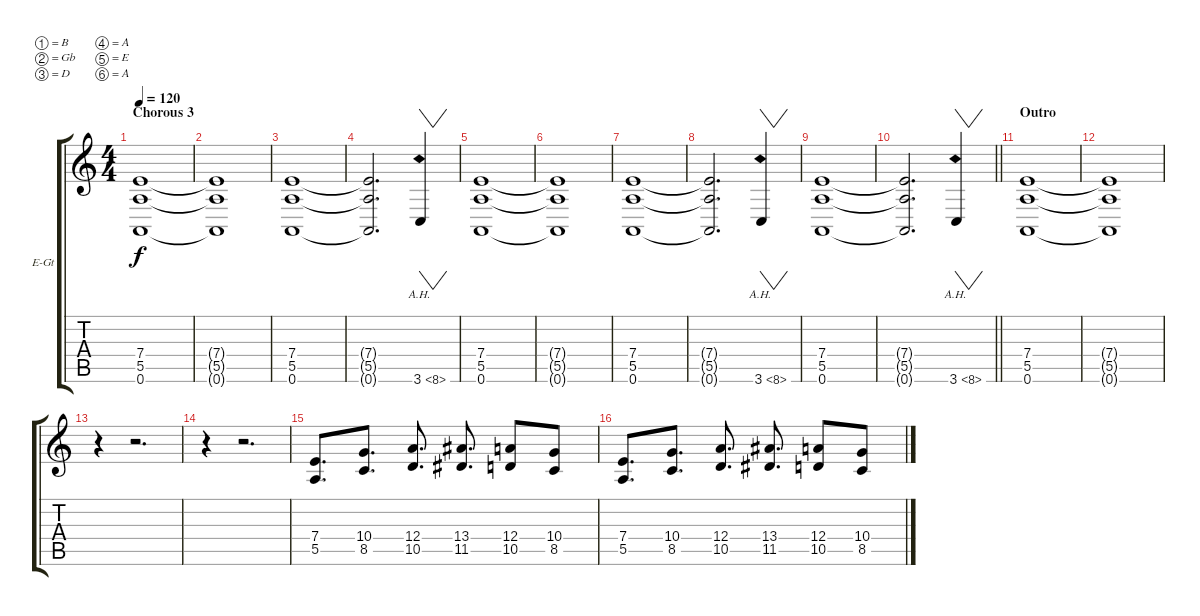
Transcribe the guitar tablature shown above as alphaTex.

\bracketExtendMode groupsimilarinstruments
\firstSystemTrackNameOrientation horizontal
\otherSystemsTrackNameOrientation horizontal
\track ("Rhy. Gtr. 1" "E-Gt") {instrument distortionguitar}
\staff {score tabs}
\tuning (B3 Gb3 D3 A2 E2 A1)
\ts (4 4)
\section ("" "Chorous 3")
\tempo 120
\clef g2
\ks c
(7.4 5.5 0.6).1{dy f} |
(7.4{t} 5.5{t} 0.6{t}).1 |
(7.4 5.5 0.6).1 |
(7.4{t} 5.5{t} 0.6{t}).2{d} 3.6{ah 5}.4{vw} |
(7.4 5.5 0.6).1 |
(7.4{t} 5.5{t} 0.6{t}).1 |
(7.4 5.5 0.6).1 |
(7.4{t} 5.5{t} 0.6{t}).2{d} 3.6{ah 5}.4{vw} |
(7.4 5.5 0.6).1 |
\barLineRight lightlight
(7.4{t} 5.5{t} 0.6{t}).2{d} 3.6{ah 5}.4{vw} |
\section ("" "Outro")
(7.4 5.5 0.6).1 |
(7.4{t} 5.5{t} 0.6{t}).1 |
r.4 r.2{d} |
r.4 r.2{d} |
(7.4 5.5).8{d} (10.4 8.5).8{d} (12.4 10.5).8{d} (13.4 11.5).8{d} (12.4 10.5).8 (10.4 8.5).8 |
(7.4 5.5).8{d} (10.4 8.5).8{d} (12.4 10.5).8{d} (13.4 11.5).8{d} (12.4 10.5).8 (10.4 8.5).8
